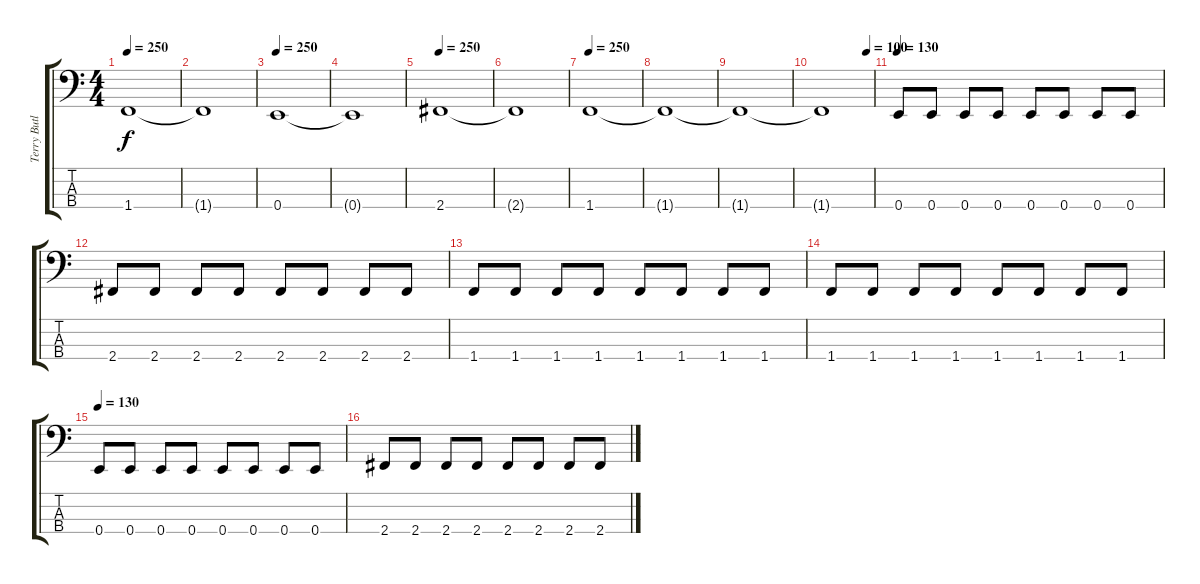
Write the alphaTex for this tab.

\track ("Terry Butler" "Terry Butl") {instrument electricbasspick}
\staff {score tabs}
\tuning (G2 D2 A1 E1) {hide}
\ts (4 4)
\tempo 250
\clef f4
\ks c
1.4{t}.1{dy f} |
1.4{t}.1 |
\tempo 250
0.4.1 |
0.4{t}.1 |
\tempo 250
2.4.1 |
2.4{t}.1 |
\tempo 250
1.4.1 |
1.4{t}.1 |
1.4{t}.1 |
\tempo (100 0.875)
1.4{t}.1 |
\tempo 130
0.4.8 0.4.8 0.4.8 0.4.8 0.4.8 0.4.8 0.4.8 0.4.8 |
2.4.8 2.4.8 2.4.8 2.4.8 2.4.8 2.4.8 2.4.8 2.4.8 |
1.4.8 1.4.8 1.4.8 1.4.8 1.4.8 1.4.8 1.4.8 1.4.8 |
1.4.8 1.4.8 1.4.8 1.4.8 1.4.8 1.4.8 1.4.8 1.4.8 |
\tempo 130
0.4.8 0.4.8 0.4.8 0.4.8 0.4.8 0.4.8 0.4.8 0.4.8 |
2.4.8 2.4.8 2.4.8 2.4.8 2.4.8 2.4.8 2.4.8 2.4.8
